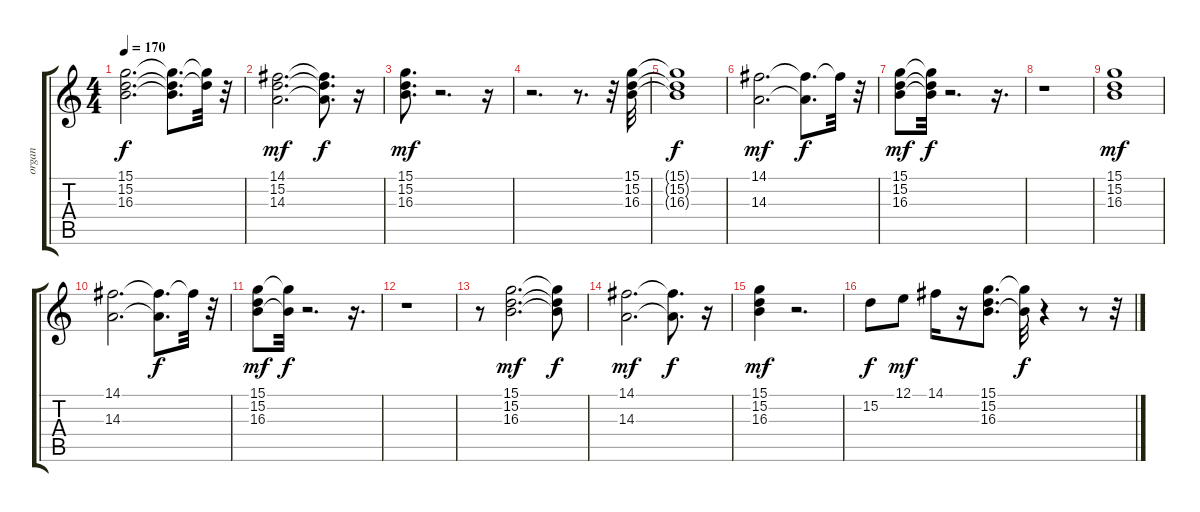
\track ("organ   " "organ   ") {instrument rockorgan}
\staff {score tabs}
\tuning (E4 B3 G3 D3 A2 E2) {hide}
\ts (4 4)
\tempo 170
\clef g2
\ks c
(15.1{t} 15.2{t} 16.3{t}).2{d dy f} (15.1{t} 15.2{t} 16.3{t}).8{d} (15.1{t} 15.2{t}).32 r.32 |
(14.1 15.2 14.3).2{d dy mf} (14.1{t} 15.2{t} 14.3{t}).8{d dy f} r.16 |
(15.1 15.2 16.3).8{d dy mf} r.2{d} r.16 |
r.2{d} r.8{d} r.32 (15.1 15.2 16.3).32 |
(15.1{t} 15.2{t} 16.3{t}).1{dy f} |
(14.1 14.3).2{d dy mf} (14.1{t} 14.3{t}).8{d dy f} 14.1{t}.32 r.32 |
(15.1 15.2 16.3).8{dy mf} (15.1{t} 15.2{t} 16.3{t}).32{dy f} r.2{d} r.16{d} |
r.1 |
(15.1 15.2 16.3).1{dy mf} |
(14.1 14.3).2{d} (14.1{t} 14.3{t}).8{d dy f} 14.1{t}.32 r.32 |
(15.1 15.2 16.3).8{dy mf} (15.1{t} 16.3{t}).32{dy f} r.2{d} r.16{d} |
r.1 |
r.8 (15.1 15.2 16.3).2{d dy mf} (15.1{t} 15.2{t} 16.3{t}).8{dy f} |
(14.1 14.3).2{d dy mf} (14.1{t} 14.3{t}).8{d dy f} r.16 |
(15.1 15.2 16.3).4{dy mf} r.2{d} |
15.2.8{dy f} 12.1.8{dy mf} 14.1.16 r.16 (15.1 15.2 16.3).8{d} (15.1{t} 16.3{t}).32{dy f} r.4 r.8 r.32
